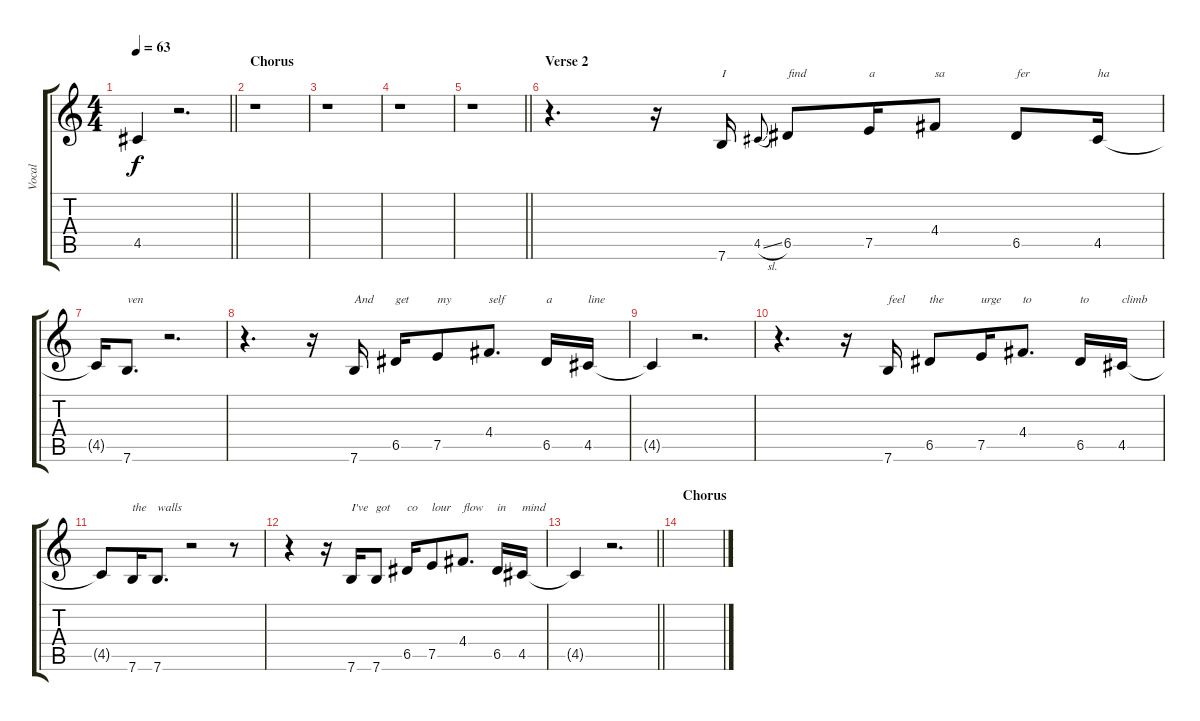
\track ("Vocal" "Vocal") {instrument acousticguitarnylon}
\staff {score tabs}
\tuning (E4 B3 G3 D3 A2 E2) {hide}
\ts (4 4)
\tempo 63
\clef g2
\barLineRight lightlight
\ks c
4.5{t}.4{dy f} r.2{d} |
\section ("" "Chorus")
r.1 |
r.1 |
r.1 |
\barLineRight lightlight
r.1 |
\section ("" "Verse 2")
r.4{d} r.16 7.6.16{txt "I"} 4.5{sl}.8{gr onbeat} 6.5.8{txt "find"} 7.5.16{txt "a"} 4.4.8{txt "sa"} 6.5.8{txt "fer"} 4.5.16{txt "ha"} |
4.5{t}.16 7.6.8{d txt "ven"} r.2{d} |
r.4{d} r.16 7.6.16{txt "And"} 6.5.16{txt "get"} 7.5.8{txt "my"} 4.4.8{d txt "self"} 6.5.16{txt "a"} 4.5.16{txt "line"} |
4.5{t}.4 r.2{d} |
r.4{d} r.16 7.6.16{txt "feel"} 6.5.8{txt "the"} 7.5.16{txt "urge"} 4.4.8{d txt "to"} 6.5.16{txt "to"} 4.5.16{txt "climb"} |
4.5{t}.8 7.6.16{txt "the"} 7.6.8{d txt "walls"} r.2 r.8 |
r.4 r.16 7.6.16{txt "I've"} 7.6.8{txt "got"} 6.5.16{txt "co"} 7.5.8{txt "lour"} 4.4.8{d txt "flow"} 6.5.16{txt "in"} 4.5.16{txt "mind"} |
\barLineRight lightlight
4.5{t}.4 r.2{d} |
\section ("" "Chorus")
